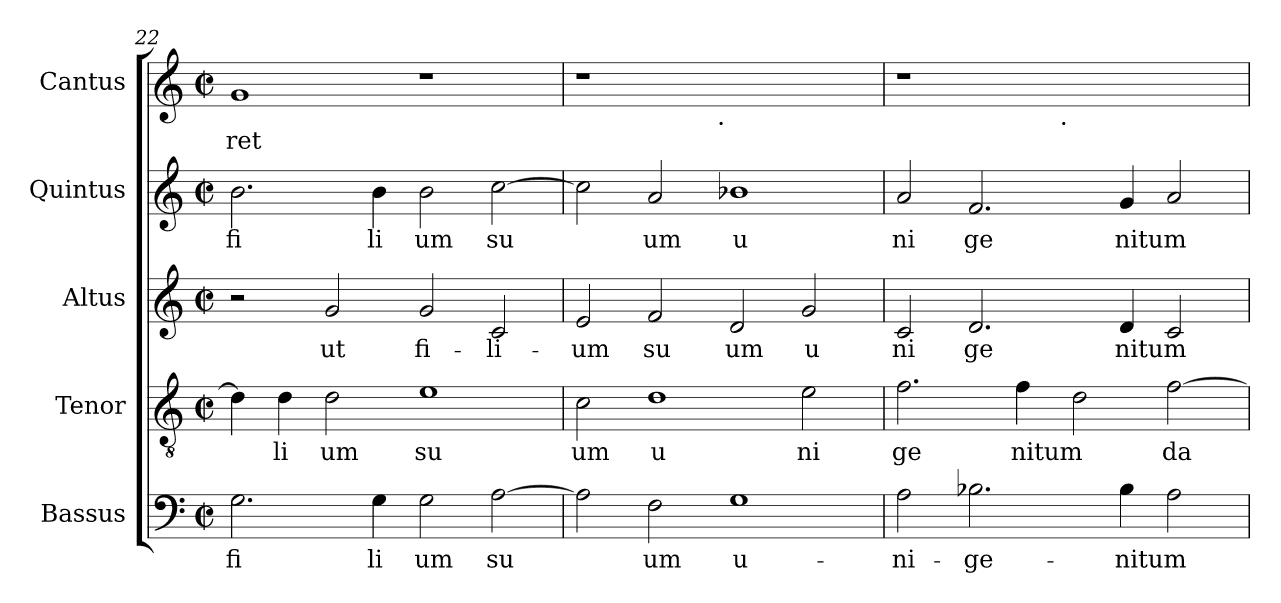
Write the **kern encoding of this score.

**kern	**text	**kern	**text	**kern	**text	**kern	**text	**kern	**text
*part5	*part5	*part4	*part4	*part3	*part3	*part2	*part2	*part1	*part1
*staff5	*staff5	*staff4	*staff4	*staff3	*staff3	*staff2	*staff2	*staff1	*staff1
*I"Bassus	*	*I"Tenor	*	*I"Altus	*	*I"Quintus	*	*I"Cantus	*
*clefF4	*	*clefGv2	*	*clefG2	*	*clefG2	*	*clefG2	*
*k[]	*	*k[]	*	*k[]	*	*k[]	*	*k[]	*
*C:	*	*C:	*	*C:	*	*C:	*	*C:	*
*M2/2	*	*M2/2	*	*M2/2	*	*M2/2	*	*M2/2	*
*met(c|)	*	*met(c|)	*	*met(c|)	*	*met(c|)	*	*met(c|)	*
=22	=22	=22	=22	=22	=22	=22	=22	=22	=22
!	!LO:LY:b:cj	!	!LO:LY:b:cj	!	!	!	!LO:LY:b:cj	!	!LO:LY:b:cj
2.G\	fi	4d\]	.	2r	.	2.b\	fi	1g	ret
!	!	!	!LO:LY:b:cj	!	!	!	!	!	!
.	.	4d\	li	.	.	.	.	.	.
!	!	!	!LO:LY:b:cj	!	!LO:LY:b:cj	!	!	!	!
.	.	2d\	um	2g/	ut	.	.	.	.
!	!LO:LY:b:cj	!	!	!	!	!	!LO:LY:b:cj	!	!
4G\	li	.	.	.	.	4b\	li	.	.
!	!LO:LY:b:cj	!	!LO:LY:b:cj	!	!LO:LY:b:cj	!	!LO:LY:b:cj	!	!
2G\	um	1e	su	2g/	fi-	2b\	um	1r	.
!	!LO:LY:b:cj	!	!	!	!LO:LY:b:cj	!	!LO:LY:b:cj	!	!
[<2A\	su	.	.	2c/	-li-	[<2cc\	su	.	.
!!LO:LB:g=z
=23	=23	=23	=23	=23	=23	=23	=23	=23	=23
!	!LO:LY:b:cj	!	!LO:LY:b:cj	!	!LO:LY:b:cj	!	!LO:LY:b:cj	!	!
*	*	*	*	*	*	*	*	*^	*
2A\]	.	2c\	um	2e/	-um	2cc\]	.	1r	2ryy	.
!	!LO:LY:b:cj	!	!LO:LY:b:cj	!	!LO:LY:b:cj	!	!LO:LY:b:cj	!	!	!
2F\	um	1d	u	2f/	su	2a/	um	.	4...ryy	.
!	!	!	!	!	!	!	!	!	!LO:TX:b:t=.	!
.	.	.	.	.	.	.	.	.	1ryy	.
!	!LO:LY:b:cj	!	!	!	!LO:LY:b:cj	!	!LO:LY:b:cj	!	!	!
1G	u-	.	.	2d/	um	1b-X	u	1ryy	.	.
!	!	!	!LO:LY:b:cj	!	!LO:LY:b:cj	!	!	!	!	!
.	.	2e\	ni	2g/	u	.	.	.	.	.
.	.	.	.	.	.	.	.	.	32ryy	.
=24	=24	=24	=24	=24	=24	=24	=24	=24	=24	=24
!	!LO:LY:b:cj	!	!LO:LY:b:cj	!	!LO:LY:b:cj	!	!LO:LY:b:cj	!	!	!
2A\	-ni-	2.f\	ge	2c/	ni	2a/	ni	1r	2ryy	.
!	!LO:LY:b:cj	!	!	!	!LO:LY:b:cj	!	!LO:LY:b:cj	!	!	!
2.B-\	-ge-	.	.	2.d/	ge	2.f/	ge	.	4...ryy	.
!	!	!	!LO:LY:b:cj	!	!	!	!	!	!	!
.	.	4f\	nitum	.	.	.	.	.	.	.
!	!	!	!	!	!	!	!	!	!LO:TX:b:t=.	!
.	.	.	.	.	.	.	.	.	1ryy	.
!	!	!	!LO:LY:b:cj	!	!	!	!	!	!	!
.	.	2d\	.	.	.	.	.	1ryy	.	.
!	!LO:LY:b:cj	!	!	!	!LO:LY:b:cj	!	!LO:LY:b:cj	!	!	!
4B-\	-nitum	.	.	4d/	nitum	4g/	nitum	.	.	.
!	!LO:LY:b:cj	!	!LO:LY:b:cj	!	!LO:LY:b:cj	!	!LO:LY:b:cj	!	!	!
2A\	.	[>2f\	da	2c/	.	2a/	.	.	.	.
.	.	.	.	.	.	.	.	.	32ryy	.
*	*	*	*	*	*	*	*	*v	*v	*
=	=	=	=	=	=	=	=	=	=
*-	*-	*-	*-	*-	*-	*-	*-	*-	*-
